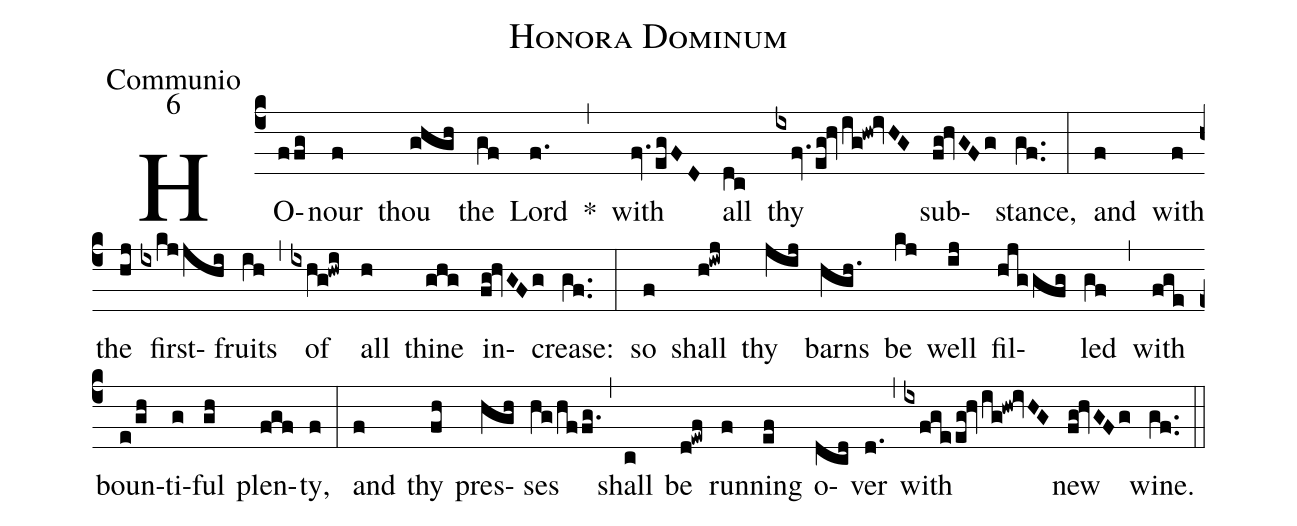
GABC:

name:Honora Dominum;
office-part:Communio;
mode:6;
%%
(c4) HO(ffg)nour(f) thou(ghgh) the(gf) Lord(f.) *(,) with(fv.egFD) all(dc) thy(ixfv./eg!hv/ig!hw!ivHG) sub(fg!hvGFg)stance,(gf..) (:) and(f) with(f) the(hj) first-(ixkjjhi)fruits(ih) (,) of(ixhg!hwi) all(h) thine(ghg) in(fg!hvGFg)crease:(gf..) (:) so(f) shall(h!iwj) thy(jij) barns(hgh.) be(kj) well(ij) fil(hjggfg)led(gf) (,) with(fge) boun(e/gh)ti(g)ful(gh) plen(fgf)ty,(f) (:) and(f) thy(fh) pres(hgh)ses(hg/hffg.) (,) shall(c) be(d!ewf) run(f)ning(ef) o(dcd)ver(d.) (,) with(ixfgeeg!hv/ig!hw!ivHG) new(fg!hvGFg) wine.(gf..) (::)
